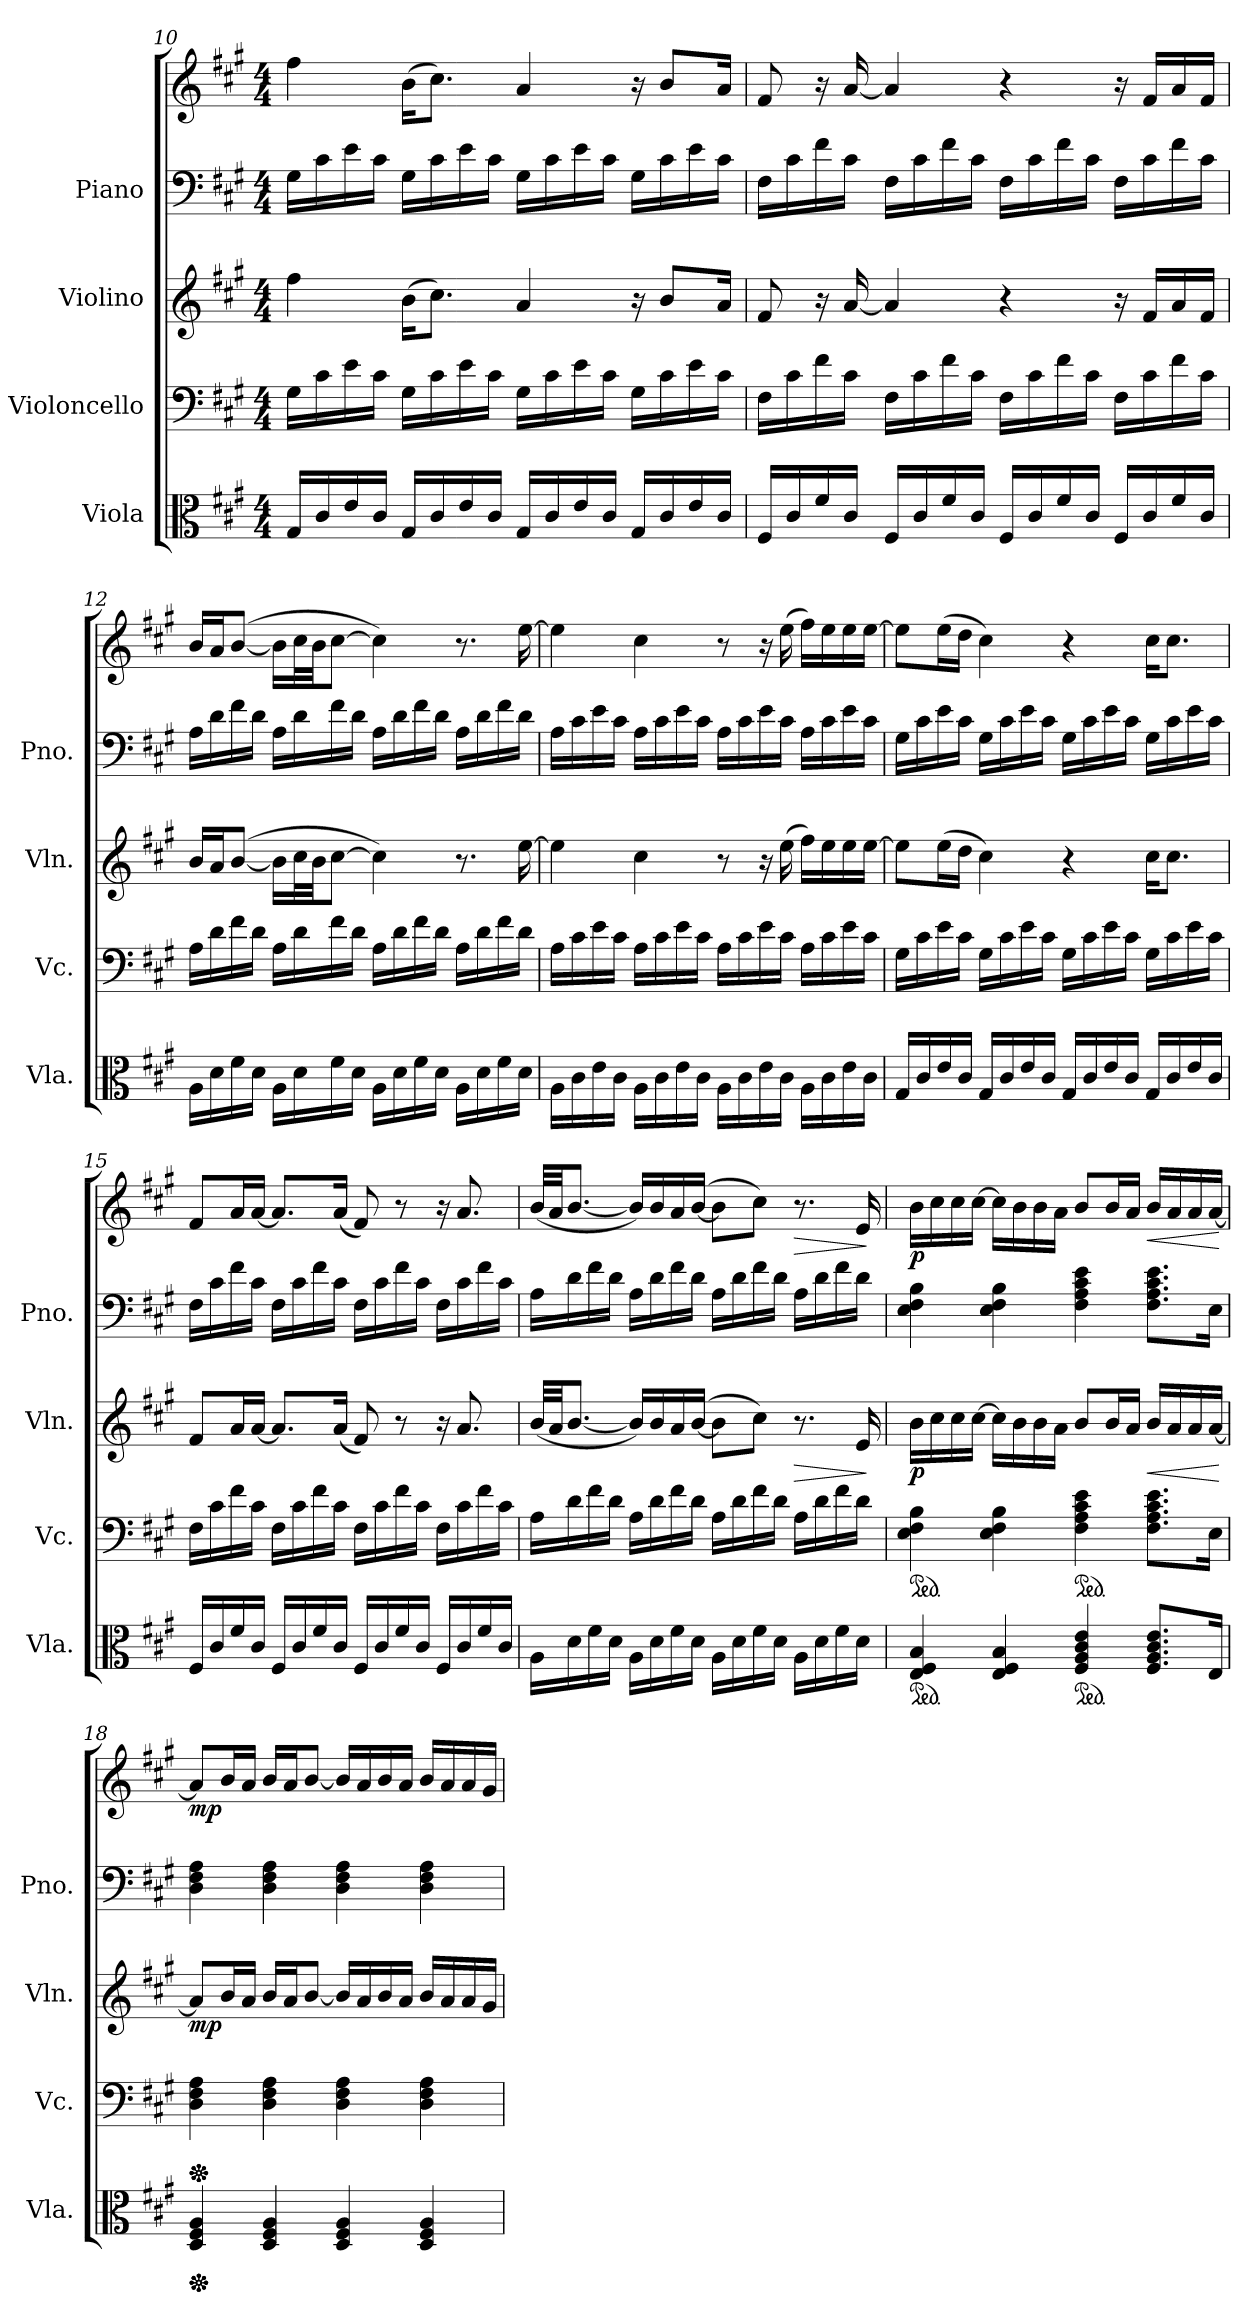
**kern	**kern	**kern	**dynam	**kern	**kern	**dynam
*part4	*part3	*part2	*part2	*part1	*part1	*part1
*staff5	*staff4	*staff3	*staff3	*staff2	*staff1	*staff1/2
*I"Viola	*I"Violoncello	*I"Violino	*	*I"Piano	*	*
*I'Vla.	*I'Vc.	*I'Vln.	*	*I'Pno.	*	*
*clefC3	*clefF4	*clefG2	*	*clefF4	*clefG2	*
*k[f#c#g#]	*k[f#c#g#]	*k[f#c#g#]	*	*k[f#c#g#]	*k[f#c#g#]	*
*M4/4	*M4/4	*M4/4	*	*M4/4	*M4/4	*
=10	=10	=10	=10	=10	=10	=10
16G#/LL	16G#\LL	4ff#\	.	16G#\LL	4ff#\	.
16c#/	16c#\	.	.	16c#\	.	.
16e/	16e\	.	.	16e\	.	.
16c#/JJ	16c#\JJ	.	.	16c#\JJ	.	.
16G#/LL	16G#\LL	(16b\KL	.	16G#\LL	(16b\KL	.
16c#/	16c#\	8.cc#\J)	.	16c#\	8.cc#\J)	.
16e/	16e\	.	.	16e\	.	.
16c#/JJ	16c#\JJ	.	.	16c#\JJ	.	.
16G#/LL	16G#\LL	4a/	.	16G#\LL	4a/	.
16c#/	16c#\	.	.	16c#\	.	.
16e/	16e\	.	.	16e\	.	.
16c#/JJ	16c#\JJ	.	.	16c#\JJ	.	.
16G#/LL	16G#\LL	16r	.	16G#\LL	16r	.
16c#/	16c#\	8b/L	.	16c#\	8b/L	.
16e/	16e\	.	.	16e\	.	.
16c#/JJ	16c#\JJ	16a/Jk	.	16c#\JJ	16a/Jk	.
!!LO:LB:g=z
=11	=11	=11	=11	=11	=11	=11
16F#/LL	16F#\LL	8f#/	.	16F#\LL	8f#/	.
16c#/	16c#\	.	.	16c#\	.	.
16f#/	16f#\	16r	.	16f#\	16r	.
16c#/JJ	16c#\JJ	[16a/	.	16c#\JJ	[16a/	.
16F#/LL	16F#\LL	4a/]	.	16F#\LL	4a/]	.
16c#/	16c#\	.	.	16c#\	.	.
16f#/	16f#\	.	.	16f#\	.	.
16c#/JJ	16c#\JJ	.	.	16c#\JJ	.	.
16F#/LL	16F#\LL	4r	.	16F#\LL	4r	.
16c#/	16c#\	.	.	16c#\	.	.
16f#/	16f#\	.	.	16f#\	.	.
16c#/JJ	16c#\JJ	.	.	16c#\JJ	.	.
16F#/LL	16F#\LL	16r	.	16F#\LL	16r	.
16c#/	16c#\	16f#/LL	.	16c#\	16f#/LL	.
16f#/	16f#\	16a/	.	16f#\	16a/	.
16c#/JJ	16c#\JJ	16f#/JJ	.	16c#\JJ	16f#/JJ	.
=12	=12	=12	=12	=12	=12	=12
16A\LL	16A\LL	16b/LL	.	16A\LL	16b/LL	.
16d\	16d\	16a/J	.	16d\	16a/J	.
16f#\	16f#\	([8b/J	.	16f#\	([8b/J	.
16d\JJ	16d\JJ	.	.	16d\JJ	.	.
16A\LL	16A\LL	16b\LL]	.	16A\LL	16b\LL]	.
16d\	16d\	32cc#\L	.	16d\	32cc#\L	.
.	.	32b\JJ	.	.	32b\JJ	.
16f#\	16f#\	[8cc#\J	.	16f#\	[8cc#\J	.
16d\JJ	16d\JJ	.	.	16d\JJ	.	.
16A\LL	16A\LL	4cc#\])	.	16A\LL	4cc#\])	.
16d\	16d\	.	.	16d\	.	.
16f#\	16f#\	.	.	16f#\	.	.
16d\JJ	16d\JJ	.	.	16d\JJ	.	.
16A\LL	16A\LL	8.r	.	16A\LL	8.r	.
16d\	16d\	.	.	16d\	.	.
16f#\	16f#\	.	.	16f#\	.	.
16d\JJ	16d\JJ	[16ee\	.	16d\JJ	[16ee\	.
!!LO:PB:g=z
=13	=13	=13	=13	=13	=13	=13
16A\LL	16A\LL	4ee\]	.	16A\LL	4ee\]	.
16c#\	16c#\	.	.	16c#\	.	.
16e\	16e\	.	.	16e\	.	.
16c#\JJ	16c#\JJ	.	.	16c#\JJ	.	.
16A\LL	16A\LL	4cc#\	.	16A\LL	4cc#\	.
16c#\	16c#\	.	.	16c#\	.	.
16e\	16e\	.	.	16e\	.	.
16c#\JJ	16c#\JJ	.	.	16c#\JJ	.	.
16A\LL	16A\LL	8r	.	16A\LL	8r	.
16c#\	16c#\	.	.	16c#\	.	.
16e\	16e\	16r	.	16e\	16r	.
16c#\JJ	16c#\JJ	(16ee\	.	16c#\JJ	(16ee\	.
16A\LL	16A\LL	16ff#\LL)	.	16A\LL	16ff#\LL)	.
16c#\	16c#\	16ee\	.	16c#\	16ee\	.
16e\	16e\	16ee\	.	16e\	16ee\	.
16c#\JJ	16c#\JJ	[16ee\JJ	.	16c#\JJ	[16ee\JJ	.
=14	=14	=14	=14	=14	=14	=14
16G#/LL	16G#\LL	8ee\L]	.	16G#\LL	8ee\L]	.
16c#/	16c#\	.	.	16c#\	.	.
16e/	16e\	(16ee\L	.	16e\	(16ee\L	.
16c#/JJ	16c#\JJ	16dd\JJ	.	16c#\JJ	16dd\JJ	.
16G#/LL	16G#\LL	4cc#\)	.	16G#\LL	4cc#\)	.
16c#/	16c#\	.	.	16c#\	.	.
16e/	16e\	.	.	16e\	.	.
16c#/JJ	16c#\JJ	.	.	16c#\JJ	.	.
16G#/LL	16G#\LL	4r	.	16G#\LL	4r	.
16c#/	16c#\	.	.	16c#\	.	.
16e/	16e\	.	.	16e\	.	.
16c#/JJ	16c#\JJ	.	.	16c#\JJ	.	.
16G#/LL	16G#\LL	16cc#\KL	.	16G#\LL	16cc#\KL	.
16c#/	16c#\	8.cc#\J	.	16c#\	8.cc#\J	.
16e/	16e\	.	.	16e\	.	.
16c#/JJ	16c#\JJ	.	.	16c#\JJ	.	.
!!LO:LB:g=z
=15	=15	=15	=15	=15	=15	=15
16F#/LL	16F#\LL	8f#/L	.	16F#\LL	8f#/L	.
16c#/	16c#\	.	.	16c#\	.	.
16f#/	16f#\	16a/L	.	16f#\	16a/L	.
16c#/JJ	16c#\JJ	[16a/JJ	.	16c#\JJ	[16a/JJ	.
16F#/LL	16F#\LL	8.a/L]	.	16F#\LL	8.a/L]	.
16c#/	16c#\	.	.	16c#\	.	.
16f#/	16f#\	.	.	16f#\	.	.
16c#/JJ	16c#\JJ	(16a/Jk	.	16c#\JJ	(16a/Jk	.
16F#/LL	16F#\LL	8f#/)	.	16F#\LL	8f#/)	.
16c#/	16c#\	.	.	16c#\	.	.
16f#/	16f#\	8r	.	16f#\	8r	.
16c#/JJ	16c#\JJ	.	.	16c#\JJ	.	.
16F#/LL	16F#\LL	16r	.	16F#\LL	16r	.
16c#/	16c#\	8.a/	.	16c#\	8.a/	.
16f#/	16f#\	.	.	16f#\	.	.
16c#/JJ	16c#\JJ	.	.	16c#\JJ	.	.
=16	=16	=16	=16	=16	=16	=16
16A\LL	16A\LL	(32b/LLL	.	16A\LL	(32b/LLL	.
.	.	32a/JJ	.	.	32a/JJ	.
16d\	16d\	[8.b/J	.	16d\	[8.b/J	.
16f#\	16f#\	.	.	16f#\	.	.
16d\JJ	16d\JJ	.	.	16d\JJ	.	.
16A\LL	16A\LL	16b/LL])	.	16A\LL	16b/LL])	.
16d\	16d\	16b/	.	16d\	16b/	.
16f#\	16f#\	16a/	.	16f#\	16a/	.
16d\JJ	16d\JJ	([16b/JJ	.	16d\JJ	([16b/JJ	.
16A\LL	16A\LL	8b\L]	.	16A\LL	8b\L]	.
16d\	16d\	.	.	16d\	.	.
16f#\	16f#\	8cc#\J)	.	16f#\	8cc#\J)	.
16d\JJ	16d\JJ	.	.	16d\JJ	.	.
!	!	!	!LO:HP:b	!	!	!LO:HP:b
16A\LL	16A\LL	8.r	>	16A\LL	8.r	>
16d\	16d\	.	.	16d\	.	.
16f#\	16f#\	.	.	16f#\	.	.
16d\JJ	16d\JJ	16e/	.	16d\JJ	16e/	.
.	.	.	]	.	.	]
!!LO:PB:g=z
=17	=17	=17	=17	=17	=17	=17
*ped	*	*	*	*	*	*
*	*ped	*	*	*	*	*
!	!	!	!LO:DY:b	!	!	!LO:DY:b
4E/ 4F#/ 4B/	4E\ 4F#\ 4B\	16b\LL	p	4E\ 4F#\ 4B\	16b\LL	p
.	.	16cc#\	.	.	16cc#\	.
.	.	16cc#\	.	.	16cc#\	.
.	.	[16cc#\JJ	.	.	[16cc#\JJ	.
4E/ 4F#/ 4B/	4E\ 4F#\ 4B\	16cc#\LL]	.	4E\ 4F#\ 4B\	16cc#\LL]	.
.	.	16b\	.	.	16b\	.
.	.	16b\	.	.	16b\	.
.	.	16a\JJ	.	.	16a\JJ	.
*ped	*	*	*	*	*	*
*	*ped	*	*	*	*	*
4F#/ 4A/ 4c#/ 4e/	4F#\ 4A\ 4c#\ 4e\	8b/L	.	4F#\ 4A\ 4c#\ 4e\	8b/L	.
.	.	16b/L	.	.	16b/L	.
.	.	16a/JJ	.	.	16a/JJ	.
!	!	!	!LO:HP:b	!	!	!LO:HP:b
8.F#/ 8.A/ 8.c#/ 8.e/L	8.F#\ 8.A\ 8.c#\ 8.e\L	16b/LL	<	8.F#\ 8.A\ 8.c#\ 8.e\L	16b/LL	<
.	.	16a/	.	.	16a/	.
.	.	16a/	.	.	16a/	.
16E/Jk	16E\Jk	[16a/JJ	.	16E\Jk	[16a/JJ	.
.	.	.	[	.	.	[
=18	=18	=18	=18	=18	=18	=18
*Xped	*	*	*	*	*	*
*Xped	*	*	*	*	*	*
*	*Xped	*	*	*	*	*
*	*Xped	*	*	*	*	*
!	!	!	!LO:DY:b	!	!	!LO:DY:b
4D/ 4F#/ 4A/	4D\ 4F#\ 4A\	8a/L]	mp	4D\ 4F#\ 4A\	8a/L]	mp
.	.	16b/L	.	.	16b/L	.
.	.	16a/JJ	.	.	16a/JJ	.
4D/ 4F#/ 4A/	4D\ 4F#\ 4A\	16b/LL	.	4D\ 4F#\ 4A\	16b/LL	.
.	.	16a/J	.	.	16a/J	.
.	.	[8b/J	.	.	[8b/J	.
4D/ 4F#/ 4A/	4D\ 4F#\ 4A\	16b/LL]	.	4D\ 4F#\ 4A\	16b/LL]	.
.	.	16a/	.	.	16a/	.
.	.	16b/	.	.	16b/	.
.	.	16a/JJ	.	.	16a/JJ	.
4D/ 4F#/ 4A/	4D\ 4F#\ 4A\	16b/LL	.	4D\ 4F#\ 4A\	16b/LL	.
.	.	16a/	.	.	16a/	.
.	.	16a/	.	.	16a/	.
.	.	16g#/JJ	.	.	16g#/JJ	.
=	=	=	=	=	=	=
*-	*-	*-	*-	*-	*-	*-
